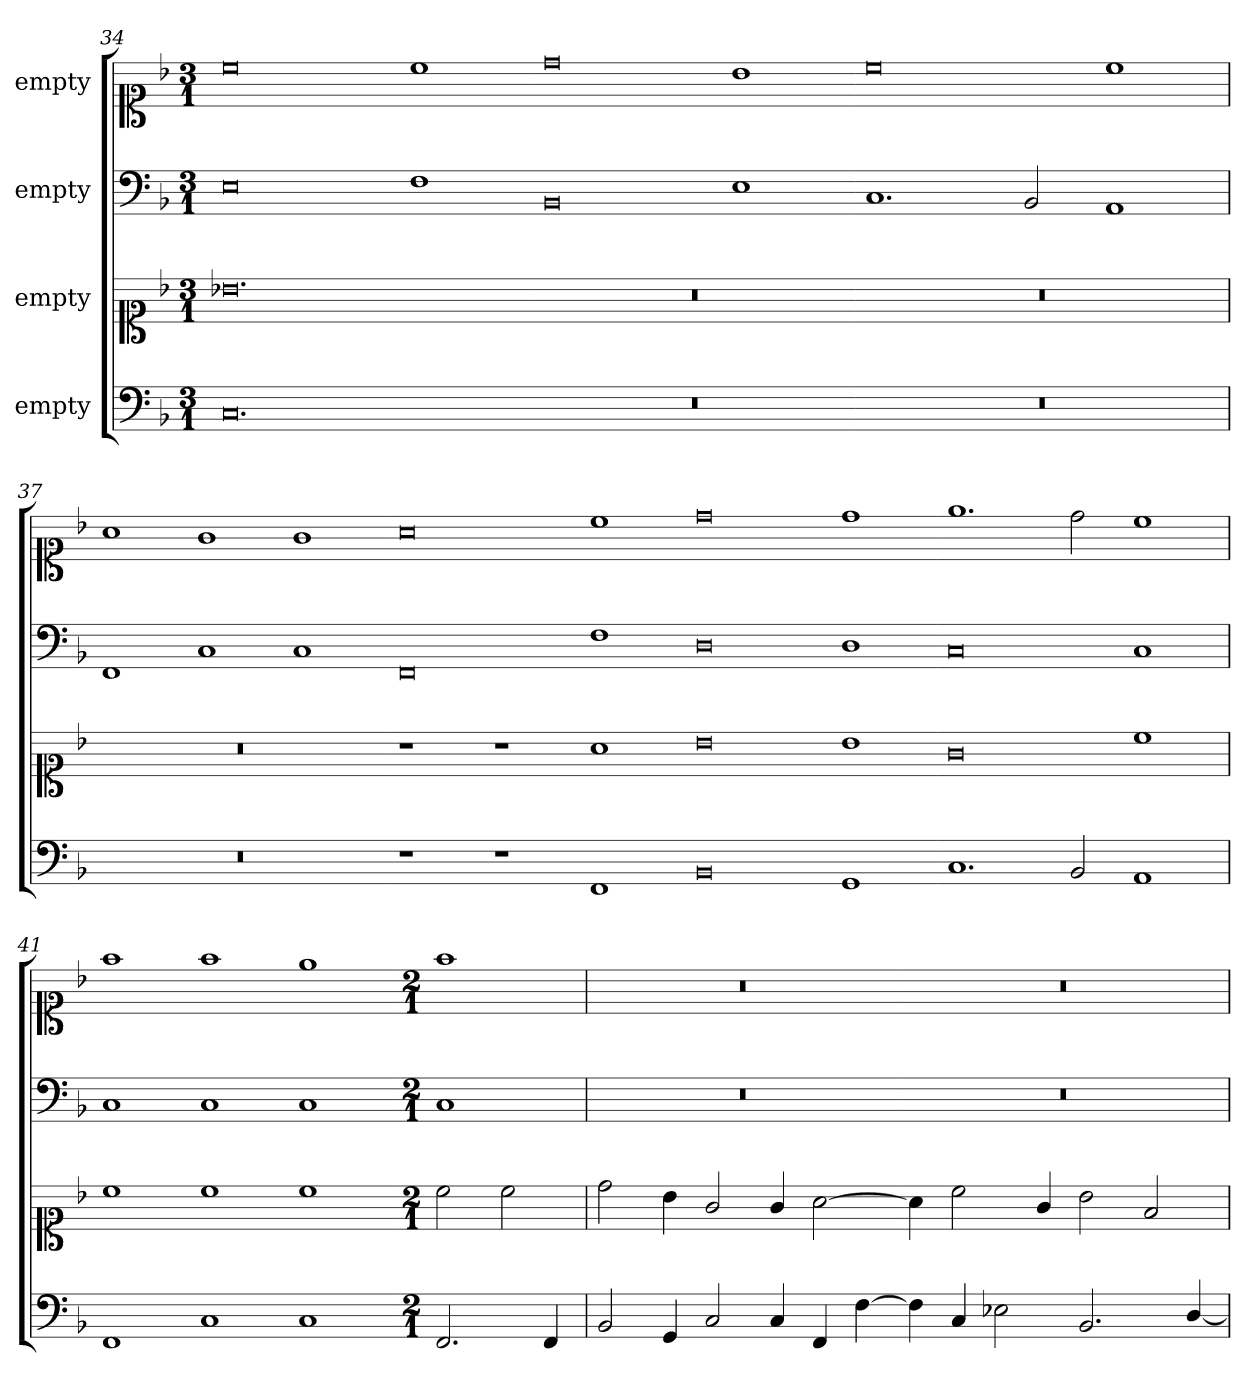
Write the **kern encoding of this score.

**kern	**kern	**kern	**kern
*part4	*part3	*part2	*part1
*staff4	*staff3	*staff2	*staff1
*I"empty	*I"empty	*I"empty	*I"empty
*clefF4	*clefC1	*clefF4	*clefC1
*k[b-]	*k[b-]	*k[b-]	*k[b-]
*F:	*F:	*F:	*F:
*M3/1	*M3/1	*M3/1	*M3/1
=34	=34	=34	=34
0.C	0.b-X	0E	0cc
.	.	1F	1cc
=35-	=35-	=35-	=35-
0.r	0.r	0BB-	0dd
.	.	1E	1b-
=36-	=36-	=36-	=36-
0.r	0.r	1.C	0cc
.	.	2BB-/	.
.	.	1AA	1cc
=37	=37	=37	=37
1%3r	1%3r	1FF	1a
.	.	1C	1g
.	.	1C	1g
=38-	=38-	=38-	=38-
1r	1r	0FF	0a
1r	1r	.	.
1FF	1a	1F	1cc
=39-	=39-	=39-	=39-
0BB-	0b-	0D	0dd
1GG	1b-	1D	1dd
=40-	=40-	=40-	=40-
1.C	0g	0C	1.ee
2BB-/	.	.	2dd\
1AA	1cc	1C	1cc
=41	=41	=41	=41
1FF	1cc	1C	1ff
1C	1cc	1C	1ff
1C	1cc	1C	1ee
=42-	=42-	=42-	=42-
*M2/1	*M2/1	*M2/1	*M2/1
2.FF/	2cc\	1C	1ff
.	2cc\	.	.
4FF/	.	.	.
=43	=43	=43	=43
2BB-/	2dd\	0r	0r
4GG/	4b-\	.	.
2C/	2g/	.	.
4C/	4g/	.	.
4FF/	[2a\	.	.
[4F\	.	.	.
=44-	=44-	=44-	=44-
4F\]	4a\]	0r	0r
4C/	2cc\	.	.
2E-X\	.	.	.
.	4g/	.	.
2.BB-/	2b-\	.	.
.	2f/	.	.
[4D/	.	.	.
=	=	=	=
*-	*-	*-	*-
